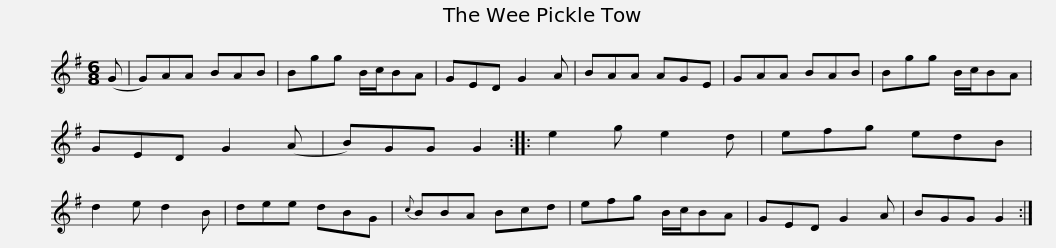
X:1
L:1/8
M:6/8
I:linebreak $
K:G
V:1 treble
V:1
 (G | G)AA BAB | Bgg B/c/BA | GED G2 A | BAA AGE | %5
 GAA BAB | Bgg B/c/BA | GED G2 (A |$ B)GG G2 :: e2 g e2 d | %10
 efg edB | d2 e d2 B | dee dBG |{c} BBA Bcd | efg B/c/BA | %15
 GED G2 A |$ BGG G2 :| %17
